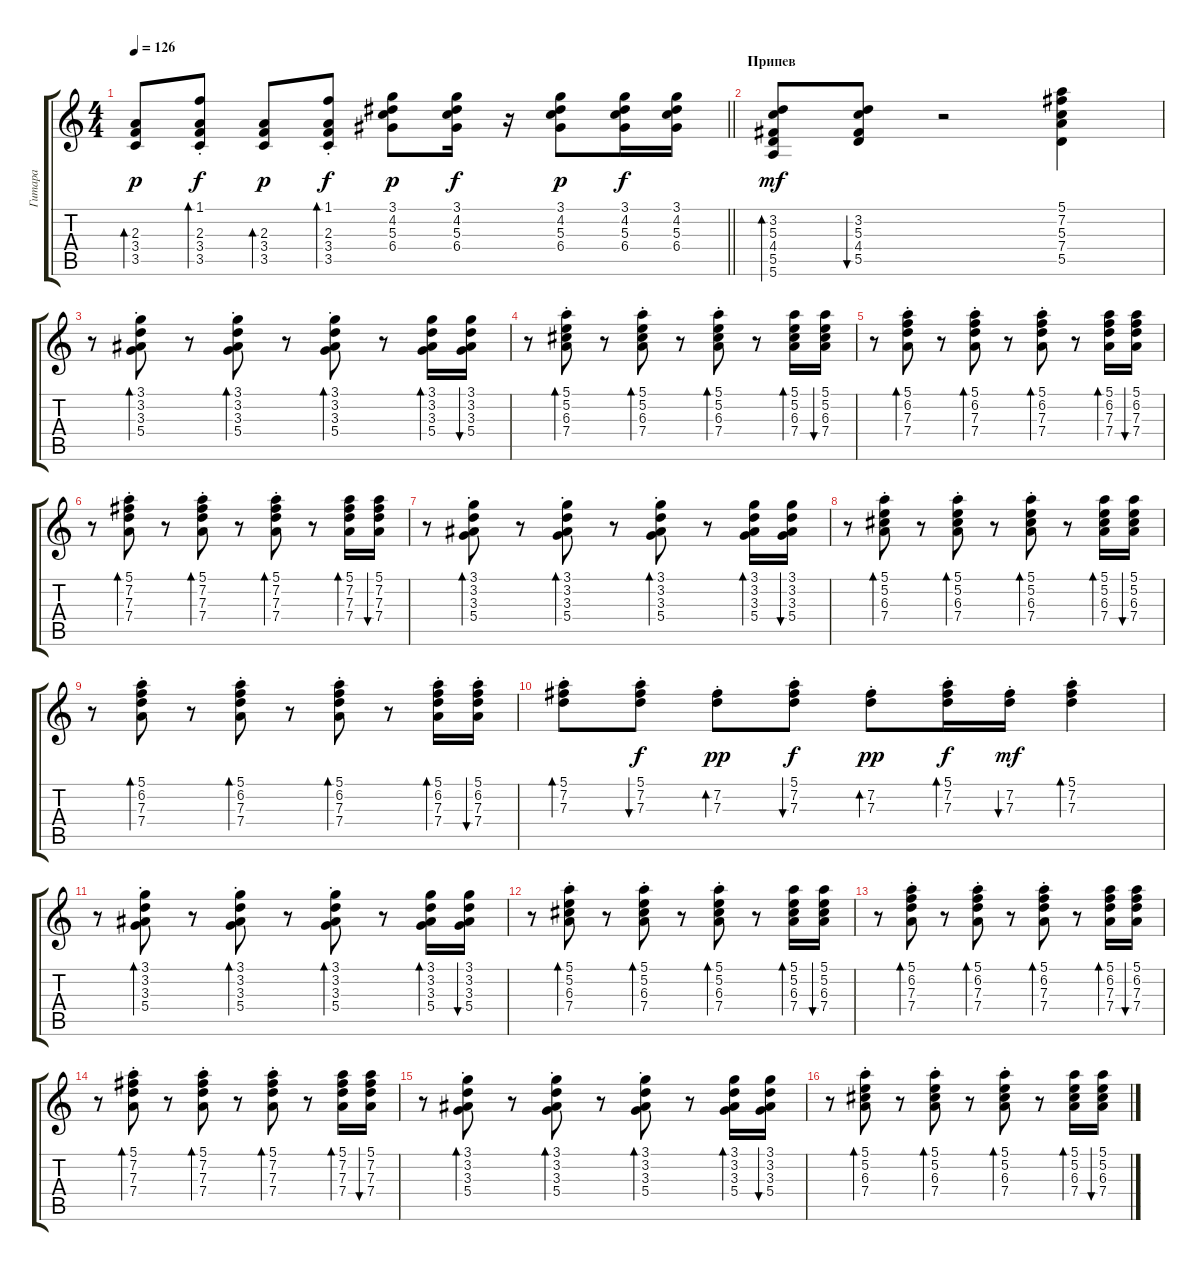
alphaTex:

\track ("Гитара" "Гитара") {instrument acousticguitarsteel}
\staff {score tabs}
\tuning (E4 B3 G3 D3 A2 E2) {hide}
\ts (4 4)
\tempo 126
\clef g2
\barLineRight lightlight
\ks c
(2.3 3.4 3.5).8{bd 60 dy p} (1.1{st} 2.3{st} 3.4{st} 3.5{st}).8{bd 60 dy f} (2.3 3.4 3.5).8{bd 60 dy p} (1.1{st} 2.3 3.4{st} 3.5{st}).8{bd 60 dy f} (3.1 4.2 5.3 6.4).8{dy p} (3.1 4.2 5.3 6.4).16{dy f} r.16 (3.1 4.2 5.3 6.4).8{dy p} (3.1 4.2 5.3 6.4).16{dy f} (3.1 4.2 5.3 6.4).16 |
\section ("" "Припев")
(3.2 5.3 4.4 5.5 5.6).8{bd 60 dy mf} (3.2 5.3 4.4 5.5).8{bu 60} r.2 (5.1 7.2 5.3 7.4 5.5).4 |
r.8 (3.1{st} 3.2{st} 3.3{st} 5.4{st}).8{bd 60} r.8 (3.1{st} 3.2{st} 3.3{st} 5.4{st}).8{bd 60} r.8 (3.1{st} 3.2{st} 3.3{st} 5.4{st}).8{bd 60} r.8 (3.1 3.2 3.3 5.4).16{bd 60} (3.1 3.2 3.3 5.4).16{bu 60} |
r.8 (5.1{st} 5.2{st} 6.3{st} 7.4{st}).8{bd 60} r.8 (5.1{st} 5.2{st} 6.3{st} 7.4{st}).8{bd 60} r.8 (5.1{st} 5.2{st} 6.3{st} 7.4{st}).8{bd 60} r.8 (5.1 5.2 6.3 7.4).16{bd 60} (5.1 5.2 6.3 7.4).16{bu 60} |
r.8 (5.1{st} 6.2{st} 7.3{st} 7.4{st}).8{bd 60} r.8 (5.1{st} 6.2{st} 7.3{st} 7.4{st}).8{bd 60} r.8 (5.1{st} 6.2{st} 7.3{st} 7.4{st}).8{bd 60} r.8 (5.1 6.2 7.3 7.4).16{bd 60} (5.1 6.2 7.3 7.4).16{bu 60} |
r.8 (5.1{st} 7.2{st} 7.3{st} 7.4{st}).8{bd 60} r.8 (5.1{st} 7.2{st} 7.3{st} 7.4{st}).8{bd 60} r.8 (5.1{st} 7.2{st} 7.3{st} 7.4{st}).8{bd 60} r.8 (5.1 7.2 7.3 7.4).16{bd 60} (5.1 7.2 7.3 7.4).16{bu 60} |
r.8 (3.1{st} 3.2{st} 3.3{st} 5.4{st}).8{bd 60} r.8 (3.1{st} 3.2{st} 3.3{st} 5.4{st}).8{bd 60} r.8 (3.1{st} 3.2{st} 3.3{st} 5.4{st}).8{bd 60} r.8 (3.1 3.2 3.3 5.4).16{bd 60} (3.1 3.2 3.3 5.4).16{bu 60} |
r.8 (5.1{st} 5.2{st} 6.3{st} 7.4{st}).8{bd 60} r.8 (5.1{st} 5.2{st} 6.3{st} 7.4{st}).8{bd 60} r.8 (5.1{st} 5.2{st} 6.3{st} 7.4{st}).8{bd 60} r.8 (5.1 5.2 6.3 7.4).16{bd 60} (5.1 5.2 6.3 7.4).16{bu 60} |
r.8 (5.1{st} 6.2{st} 7.3{st} 7.4{st}).8{bd 60} r.8 (5.1{st} 6.2{st} 7.3{st} 7.4{st}).8{bd 60} r.8 (5.1{st} 6.2{st} 7.3{st} 7.4{st}).8{bd 60} r.8 (5.1{st} 6.2{st} 7.3{st} 7.4{st}).16{bd 60} (5.1{st} 6.2{st} 7.3{st} 7.4{st}).16{bu 60} |
(5.1{st} 7.2{st} 7.3{st}).8{bd 60} (5.1{st} 7.2{st} 7.3{st}).8{bu 60 dy f} (7.2{st} 7.3{st}).8{bd 60 dy pp} (5.1{st} 7.2{st} 7.3{st}).8{bu 60 dy f} (7.2{st} 7.3{st}).8{bd 60 dy pp} (5.1{st} 7.2{st} 7.3{st}).16{bd 60 dy f} (7.2{st} 7.3{st}).16{bu 60 dy mf} (5.1{st} 7.2{st} 7.3{st}).4{bd 60} |
r.8 (3.1{st} 3.2{st} 3.3{st} 5.4{st}).8{bd 60} r.8 (3.1{st} 3.2{st} 3.3{st} 5.4{st}).8{bd 60} r.8 (3.1{st} 3.2{st} 3.3{st} 5.4{st}).8{bd 60} r.8 (3.1 3.2 3.3 5.4).16{bd 60} (3.1 3.2 3.3 5.4).16{bu 60} |
r.8 (5.1{st} 5.2{st} 6.3{st} 7.4{st}).8{bd 60} r.8 (5.1{st} 5.2{st} 6.3{st} 7.4{st}).8{bd 60} r.8 (5.1{st} 5.2{st} 6.3{st} 7.4{st}).8{bd 60} r.8 (5.1 5.2 6.3 7.4).16{bd 60} (5.1 5.2 6.3 7.4).16{bu 60} |
r.8 (5.1{st} 6.2{st} 7.3{st} 7.4{st}).8{bd 60} r.8 (5.1{st} 6.2{st} 7.3{st} 7.4{st}).8{bd 60} r.8 (5.1{st} 6.2{st} 7.3{st} 7.4{st}).8{bd 60} r.8 (5.1 6.2 7.3 7.4).16{bd 60} (5.1 6.2 7.3 7.4).16{bu 60} |
r.8 (5.1{st} 7.2{st} 7.3{st} 7.4{st}).8{bd 60} r.8 (5.1{st} 7.2{st} 7.3{st} 7.4{st}).8{bd 60} r.8 (5.1{st} 7.2{st} 7.3{st} 7.4{st}).8{bd 60} r.8 (5.1 7.2 7.3 7.4).16{bd 60} (5.1 7.2 7.3 7.4).16{bu 60} |
r.8 (3.1{st} 3.2{st} 3.3{st} 5.4{st}).8{bd 60} r.8 (3.1{st} 3.2{st} 3.3{st} 5.4{st}).8{bd 60} r.8 (3.1{st} 3.2{st} 3.3{st} 5.4{st}).8{bd 60} r.8 (3.1 3.2 3.3 5.4).16{bd 60} (3.1 3.2 3.3 5.4).16{bu 60} |
r.8 (5.1{st} 5.2{st} 6.3{st} 7.4{st}).8{bd 60} r.8 (5.1{st} 5.2{st} 6.3{st} 7.4{st}).8{bd 60} r.8 (5.1{st} 5.2{st} 6.3{st} 7.4{st}).8{bd 60} r.8 (5.1 5.2 6.3 7.4).16{bd 60} (5.1 5.2 6.3 7.4).16{bu 60}
